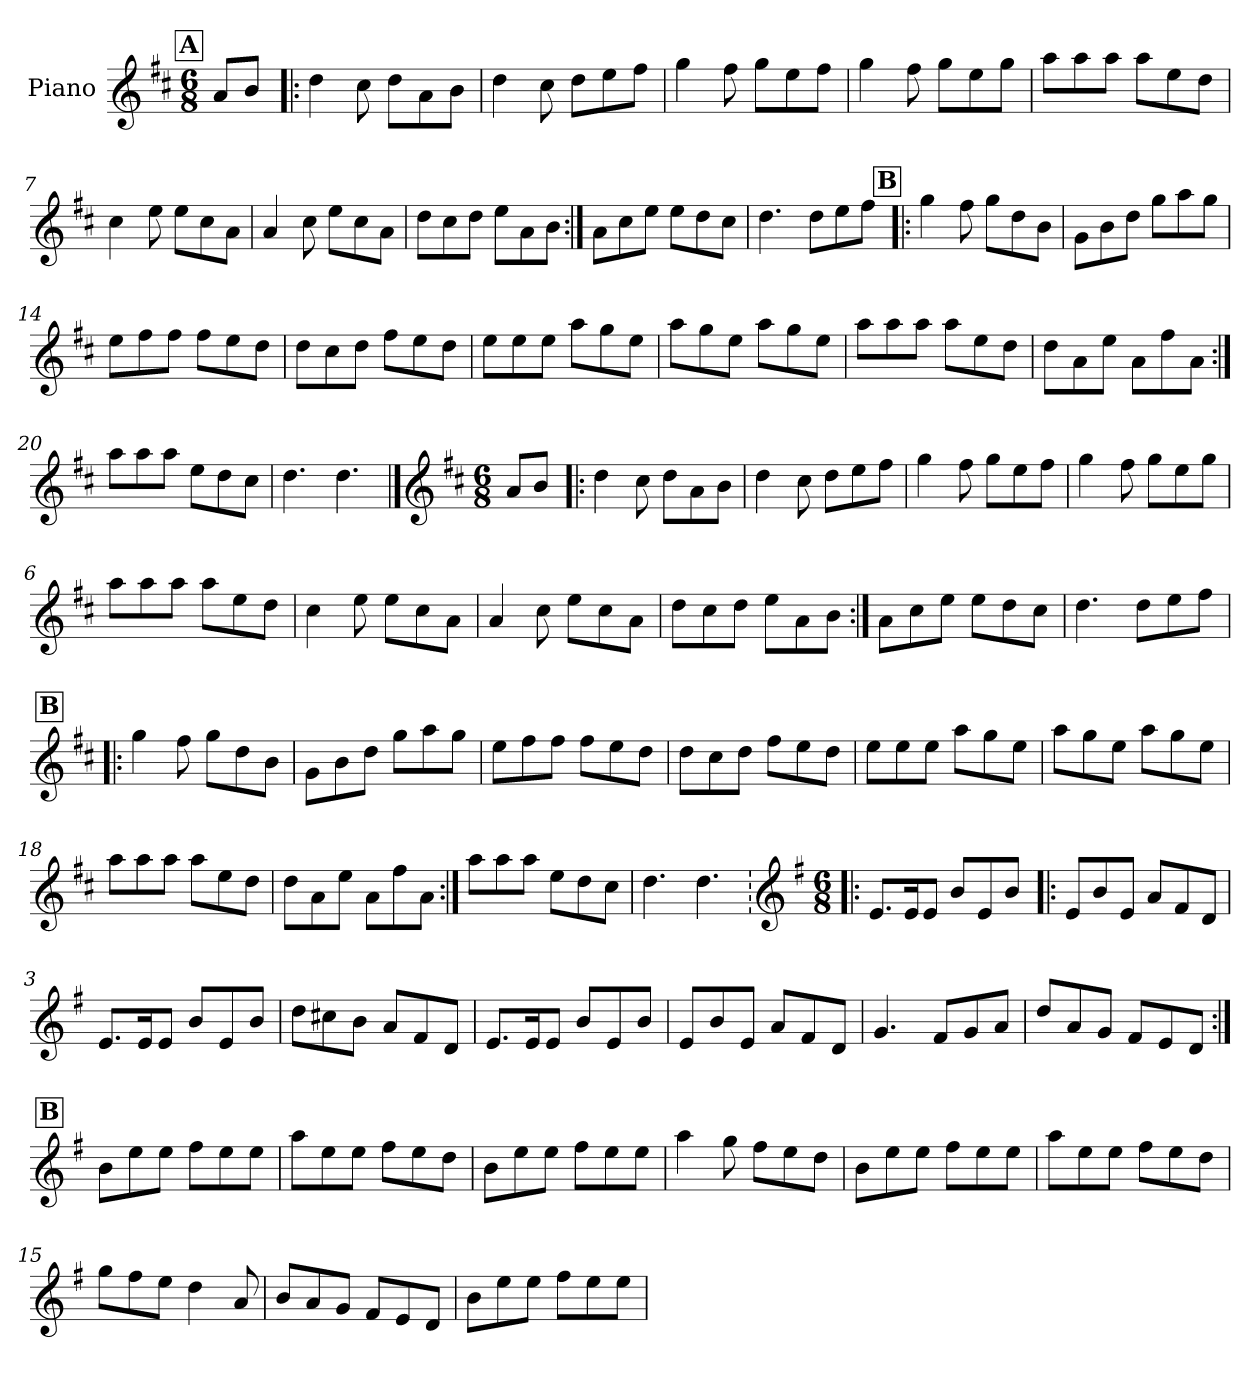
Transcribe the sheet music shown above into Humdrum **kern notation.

**kern
*part1
*staff1
*I"Piano
*I'Pno.
*clefG2
*k[f#c#]
*M6/8
*MM198
!!LO:REH:place=s1:a:B:fs=14:t=A
=1
8a/L
8b/J
=2!|:
4dd\
8cc#\
8dd\L
8a\
8b\J
=3
4dd\
8cc#\
8dd\L
8ee\
8ff#\J
=4
4gg\
8ff#\
8gg\L
8ee\
8ff#\J
=5
4gg\
8ff#\
8gg\L
8ee\
8gg\J
!!LO:LB:g=z
=6
8aa\L
8aa\
8aa\J
8aa\L
8ee\
8dd\J
=7
4cc#\
8ee\
8ee\L
8cc#\
8a\J
=8
4a/
8cc#\
8ee\L
8cc#\
8a\J
=9
8dd\L
8cc#\
8dd\J
8ee\L
8a\
8b\J
=10:|!
8a\L
8cc#\
8ee\J
8ee\L
8dd\
8cc#\J
=11
4.dd\
8dd\L
8ee\
8ff#\J
!!LO:LB:g=z
!!LO:REH:place=s1:a:B:fs=14:t=B
=12!|:
4gg\
8ff#\
8gg\L
8dd\
8b\J
=13
8g\L
8b\
8dd\J
8gg\L
8aa\
8gg\J
=14
8ee\L
8ff#\
8ff#\J
8ff#\L
8ee\
8dd\J
=15
8dd\L
8cc#\
8dd\J
8ff#\L
8ee\
8dd\J
!!LO:LB:g=z
=16
8ee\L
8ee\
8ee\J
8aa\L
8gg\
8ee\J
=17
8aa\L
8gg\
8ee\J
8aa\L
8gg\
8ee\J
=18
8aa\L
8aa\
8aa\J
8aa\L
8ee\
8dd\J
=19
8dd\L
8a\
8ee\J
8a\L
8ff#\
8a\J
=20:|!
8aa\L
8aa\
8aa\J
8ee\L
8dd\
8cc#\J
=21
4.dd\
4.dd\
==1
!!LO:REH:place=s1:a:B:fs=14:t=A
*clefG2
*k[f#c#]
*M6/8
*MM198
8a/L
8b/J
=2!|:
4dd\
8cc#\
8dd\L
8a\
8b\J
=3
4dd\
8cc#\
8dd\L
8ee\
8ff#\J
=4
4gg\
8ff#\
8gg\L
8ee\
8ff#\J
=5
4gg\
8ff#\
8gg\L
8ee\
8gg\J
!!LO:LB:g=z
=6
8aa\L
8aa\
8aa\J
8aa\L
8ee\
8dd\J
=7
4cc#\
8ee\
8ee\L
8cc#\
8a\J
=8
4a/
8cc#\
8ee\L
8cc#\
8a\J
=9
8dd\L
8cc#\
8dd\J
8ee\L
8a\
8b\J
=10:|!
8a\L
8cc#\
8ee\J
8ee\L
8dd\
8cc#\J
=11
4.dd\
8dd\L
8ee\
8ff#\J
!!LO:LB:g=z
!!LO:REH:place=s1:a:B:fs=14:t=B
=12!|:
4gg\
8ff#\
8gg\L
8dd\
8b\J
=13
8g\L
8b\
8dd\J
8gg\L
8aa\
8gg\J
=14
8ee\L
8ff#\
8ff#\J
8ff#\L
8ee\
8dd\J
=15
8dd\L
8cc#\
8dd\J
8ff#\L
8ee\
8dd\J
!!LO:LB:g=z
=16
8ee\L
8ee\
8ee\J
8aa\L
8gg\
8ee\J
=17
8aa\L
8gg\
8ee\J
8aa\L
8gg\
8ee\J
=18
8aa\L
8aa\
8aa\J
8aa\L
8ee\
8dd\J
=19
8dd\L
8a\
8ee\J
8a\L
8ff#\
8a\J
=20:|!
8aa\L
8aa\
8aa\J
8ee\L
8dd\
8cc#\J
=21
4.dd\
4.dd\
=1|!:
!!LO:REH:place=s1:a:B:fs=14:t=A
*clefG2
*k[f#]
*M6/8
*MM198
8.e/L
16e/K
8e/J
8b/L
8e/
8b/J
=2
8e/L
8b/
8e/J
8a/L
8f#/
8d/J
=3
8.e/L
16e/K
8e/J
8b/L
8e/
8b/J
=4
8dd\L
8cc#X\
8b\J
8a/L
8f#/
8d/J
!!LO:LB:g=z
=5
8.e/L
16e/K
8e/J
8b/L
8e/
8b/J
=6
8e/L
8b/
8e/J
8a/L
8f#/
8d/J
=7
4.g/
8f#/L
8g/
8a/J
=8
8dd/L
8a/
8g/J
8f#/L
8e/
8d/J
!!LO:LB:g=z
!!LO:REH:place=s1:a:B:fs=14:t=B
=9:|!
8b\L
8ee\
8ee\J
8ff#\L
8ee\
8ee\J
=10
8aa\L
8ee\
8ee\J
8ff#\L
8ee\
8dd\J
=11
8b\L
8ee\
8ee\J
8ff#\L
8ee\
8ee\J
=12
4aa\
8gg\
8ff#\L
8ee\
8dd\J
!!LO:LB:g=z
=13
8b\L
8ee\
8ee\J
8ff#\L
8ee\
8ee\J
=14
8aa\L
8ee\
8ee\J
8ff#\L
8ee\
8dd\J
=15
8gg\L
8ff#\
8ee\J
4dd\
8a/
=16
8b/L
8a/
8g/J
8f#/L
8e/
8d/J
!!LO:LB:g=z
=17
8b\L
8ee\
8ee\J
8ff#\L
8ee\
8ee\J
=
*-
